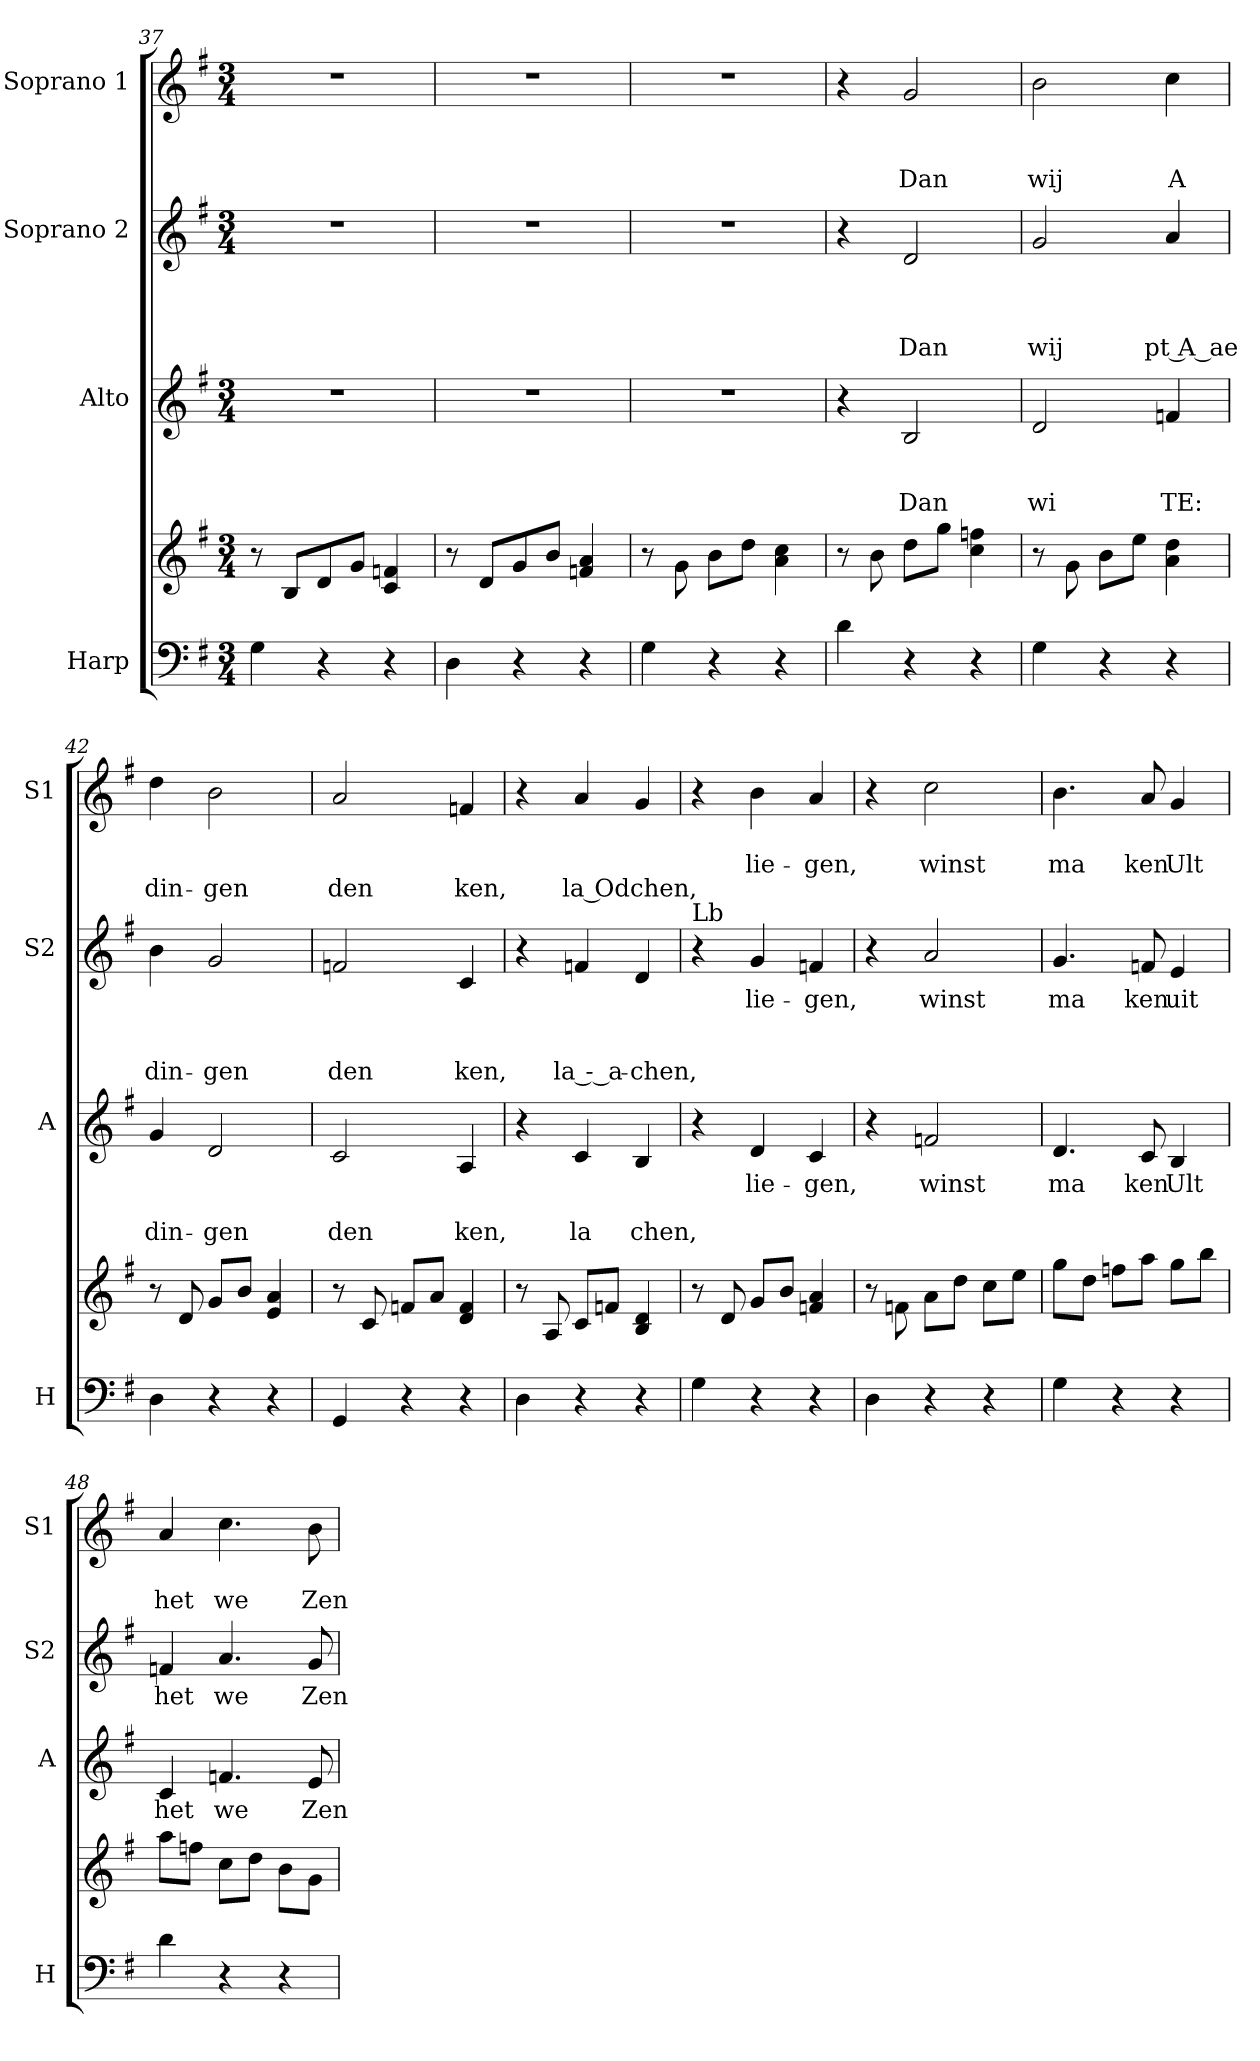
**kern	**kern	**kern	**text	**text	**text	**kern	**text	**text	**text	**text	**kern	**text	**text	**text
*part4	*part4	*part3	*part3	*part3	*part3	*part2	*part2	*part2	*part2	*part2	*part1	*part1	*part1	*part1
*staff5	*staff4	*staff3	*staff3	*staff3	*staff3	*staff2	*staff2	*staff2	*staff2	*staff2	*staff1	*staff1	*staff1	*staff1
*I"Harp	*	*I"Alto	*	*	*	*I"Soprano 2	*	*	*	*	*I"Soprano 1	*	*	*
*I'H	*	*I'A	*	*	*	*I'S2	*	*	*	*	*I'S1	*	*	*
*clefF4	*clefG2	*clefG2	*	*	*	*clefG2	*	*	*	*	*clefG2	*	*	*
*k[f#]	*k[f#]	*k[f#]	*	*	*	*k[f#]	*	*	*	*	*k[f#]	*	*	*
*G:	*G:	*G:	*	*	*	*G:	*	*	*	*	*G:	*	*	*
*M3/4	*M3/4	*M3/4	*	*	*	*M3/4	*	*	*	*	*M3/4	*	*	*
=37	=37	=37	=37	=37	=37	=37	=37	=37	=37	=37	=37	=37	=37	=37
!	!	!LO:N:vis=1	!	!	!	!LO:N:vis=1	!	!	!	!	!LO:N:vis=1	!	!	!
4G\	8r	2.r	.	.	.	2.r	.	.	.	.	2.r	.	.	.
.	8B/L	.	.	.	.	.	.	.	.	.	.	.	.	.
4r	8d/	.	.	.	.	.	.	.	.	.	.	.	.	.
.	8g/J	.	.	.	.	.	.	.	.	.	.	.	.	.
4r	4c/ 4fn/	.	.	.	.	.	.	.	.	.	.	.	.	.
=38	=38	=38	=38	=38	=38	=38	=38	=38	=38	=38	=38	=38	=38	=38
!	!	!LO:N:vis=1	!	!	!	!LO:N:vis=1	!	!	!	!	!LO:N:vis=1	!	!	!
4D\	8r	2.r	.	.	.	2.r	.	.	.	.	2.r	.	.	.
.	8d/L	.	.	.	.	.	.	.	.	.	.	.	.	.
4r	8g/	.	.	.	.	.	.	.	.	.	.	.	.	.
.	8b/J	.	.	.	.	.	.	.	.	.	.	.	.	.
4r	4fn/ 4a/	.	.	.	.	.	.	.	.	.	.	.	.	.
!!LO:LB:g=z
=39	=39	=39	=39	=39	=39	=39	=39	=39	=39	=39	=39	=39	=39	=39
!	!	!LO:N:vis=1	!	!	!	!LO:N:vis=1	!	!	!	!	!LO:N:vis=1	!	!	!
4G\	8r	2.r	.	.	.	2.r	.	.	.	.	2.r	.	.	.
.	8g\	.	.	.	.	.	.	.	.	.	.	.	.	.
4r	8b\L	.	.	.	.	.	.	.	.	.	.	.	.	.
.	8dd\J	.	.	.	.	.	.	.	.	.	.	.	.	.
4r	4a\ 4cc\	.	.	.	.	.	.	.	.	.	.	.	.	.
=40	=40	=40	=40	=40	=40	=40	=40	=40	=40	=40	=40	=40	=40	=40
4d\	8r	4r	.	.	.	4r	.	.	.	.	4r	.	.	.
.	8b\	.	.	.	.	.	.	.	.	.	.	.	.	.
!	!	!	!	!	!LO:LY:b	!	!	!	!	!LO:LY:b	!	!	!	!LO:LY:b
4r	8dd\L	2B/	.	.	Dan	2d/	.	.	.	Dan	2g/	.	.	Dan
.	8gg\J	.	.	.	.	.	.	.	.	.	.	.	.	.
4r	4cc\ 4ffn\	.	.	.	.	.	.	.	.	.	.	.	.	.
=41	=41	=41	=41	=41	=41	=41	=41	=41	=41	=41	=41	=41	=41	=41
!	!	!	!	!	!LO:LY:b	!	!	!	!	!LO:LY:b	!	!	!	!LO:LY:b
4G\	8r	2d/	.	.	wi	2g/	.	.	.	wij	2b\	.	.	wij
.	8g\	.	.	.	.	.	.	.	.	.	.	.	.	.
4r	8b\L	.	.	.	.	.	.	.	.	.	.	.	.	.
.	8ee\J	.	.	.	.	.	.	.	.	.	.	.	.	.
!	!	!	!	!	!LO:LY:b	!	!	!	!	!LO:LY:b	!	!	!	!LO:LY:b
4r	4a\ 4dd\	4fn/	.	.	TE:	4a/	.	.	.	pt A ae	4cc\	.	.	A
=42	=42	=42	=42	=42	=42	=42	=42	=42	=42	=42	=42	=42	=42	=42
!	!	!	!	!	!LO:LY:b	!	!	!	!	!LO:LY:b	!	!	!	!LO:LY:b
4D\	8r	4g/	.	.	din -	4b\	.	.	.	din -	4dd\	.	.	din -
.	8d/	.	.	.	.	.	.	.	.	.	.	.	.	.
!	!	!	!	!	!LO:LY:b	!	!	!	!	!LO:LY:b	!	!	!	!LO:LY:b
4r	8g/L	2d/	.	.	gen	2g/	.	.	.	gen	2b\	.	.	gen
.	8b/J	.	.	.	.	.	.	.	.	.	.	.	.	.
4r	4e/ 4a/	.	.	.	.	.	.	.	.	.	.	.	.	.
=43	=43	=43	=43	=43	=43	=43	=43	=43	=43	=43	=43	=43	=43	=43
!	!	!	!	!	!LO:LY:b	!	!	!	!	!LO:LY:b	!	!	!	!LO:LY:b
4GG/	8r	2c/	.	.	den	2fn/	.	.	.	den	2a/	.	.	den
.	8c/	.	.	.	.	.	.	.	.	.	.	.	.	.
4r	8fn/L	.	.	.	.	.	.	.	.	.	.	.	.	.
.	8a/J	.	.	.	.	.	.	.	.	.	.	.	.	.
!	!	!	!	!	!LO:LY:b	!	!	!	!	!LO:LY:b	!	!	!	!LO:LY:b
4r	4d/ 4f/	4A/	.	.	ken,	4c/	.	.	.	ken,	4fn/	.	.	ken,
=44	=44	=44	=44	=44	=44	=44	=44	=44	=44	=44	=44	=44	=44	=44
4D\	8r	4r	.	.	.	4r	.	.	.	.	4r	.	.	.
.	8A/	.	.	.	.	.	.	.	.	.	.	.	.	.
!	!	!	!	!	!LO:LY:b	!	!	!	!	!LO:LY:b	!	!	!	!LO:LY:b
4r	8c/L	4c/	.	.	la	4fn/	.	.	.	la - a-	4a/	.	.	la Od
.	8fn/J	.	.	.	.	.	.	.	.	.	.	.	.	.
!	!	!	!	!	!LO:LY:b	!	!	!	!	!LO:LY:b	!	!	!	!LO:LY:b
4r	4B/ 4d/	4B/	.	.	chen,	4d/	.	.	.	chen,	4g/	.	.	chen,
!!LO:LB:g=z
=45	=45	=45	=45	=45	=45	=45	=45	=45	=45	=45	=45	=45	=45	=45
!	!	!	!	!	!	!LO:TX:a:t=Lb	!	!	!	!	!	!	!	!
4G\	8r	4r	.	.	.	4r	.	.	.	.	4r	.	.	.
.	8d/	.	.	.	.	.	.	.	.	.	.	.	.	.
!	!	!	!LO:LY:b	!	!	!	!LO:LY:b	!	!	!	!	!	!LO:LY:b	!
4r	8g/L	4d/	lie -	.	.	4g/	lie -	.	.	.	4b\	.	lie -	.
.	8b/J	.	.	.	.	.	.	.	.	.	.	.	.	.
!	!	!	!LO:LY:b	!	!	!	!LO:LY:b	!	!	!	!	!	!LO:LY:b	!
4r	4fn/ 4a/	4c/	gen,	.	.	4fn/	gen,	.	.	.	4a/	.	gen,	.
=46	=46	=46	=46	=46	=46	=46	=46	=46	=46	=46	=46	=46	=46	=46
4D\	8r	4r	.	.	.	4r	.	.	.	.	4r	.	.	.
.	8fn\	.	.	.	.	.	.	.	.	.	.	.	.	.
!	!	!	!LO:LY:b	!	!	!	!LO:LY:b	!	!	!	!	!	!LO:LY:b	!
4r	8a\L	2fn/	winst	.	.	2a/	winst	.	.	.	2cc\	.	winst	.
.	8dd\J	.	.	.	.	.	.	.	.	.	.	.	.	.
4r	8cc\L	.	.	.	.	.	.	.	.	.	.	.	.	.
.	8ee\J	.	.	.	.	.	.	.	.	.	.	.	.	.
=47	=47	=47	=47	=47	=47	=47	=47	=47	=47	=47	=47	=47	=47	=47
!	!	!	!LO:LY:b	!	!	!	!LO:LY:b	!	!	!	!	!	!LO:LY:b	!
4G\	8gg\L	4.d/	ma	.	.	4.g/	ma	.	.	.	4.b\	.	ma	.
.	8dd\J	.	.	.	.	.	.	.	.	.	.	.	.	.
4r	8ffn\L	.	.	.	.	.	.	.	.	.	.	.	.	.
!	!	!	!LO:LY:b	!	!	!	!LO:LY:b	!	!	!	!	!	!LO:LY:b	!
.	8aa\J	8c/	ken	.	.	8fn/	ken	.	.	.	8a/	.	ken	.
!	!	!	!LO:LY:b	!	!	!	!LO:LY:b	!	!	!	!	!	!LO:LY:b	!
4r	8gg\L	4B/	Ult	.	.	4e/	uit	.	.	.	4g/	.	Ult	.
.	8bb\J	.	.	.	.	.	.	.	.	.	.	.	.	.
=48	=48	=48	=48	=48	=48	=48	=48	=48	=48	=48	=48	=48	=48	=48
!	!	!	!LO:LY:b	!	!	!	!LO:LY:b	!	!	!	!	!	!LO:LY:b	!
4d\	8aa\L	4c/	het	.	.	4fn/	het	.	.	.	4a/	.	het	.
.	8ffn\J	.	.	.	.	.	.	.	.	.	.	.	.	.
!	!	!	!LO:LY:b	!	!	!	!LO:LY:b	!	!	!	!	!	!LO:LY:b	!
4r	8cc\L	4.fn/	we	.	.	4.a/	we	.	.	.	4.cc\	.	we	.
.	8dd\J	.	.	.	.	.	.	.	.	.	.	.	.	.
4r	8b\L	.	.	.	.	.	.	.	.	.	.	.	.	.
!	!	!	!LO:LY:b	!	!	!	!LO:LY:b	!	!	!	!	!	!LO:LY:b	!
.	8g\J	8e/	Zen -	.	.	8g/	Zen -	.	.	.	8b\	.	Zen -	.
=	=	=	=	=	=	=	=	=	=	=	=	=	=	=
*-	*-	*-	*-	*-	*-	*-	*-	*-	*-	*-	*-	*-	*-	*-
